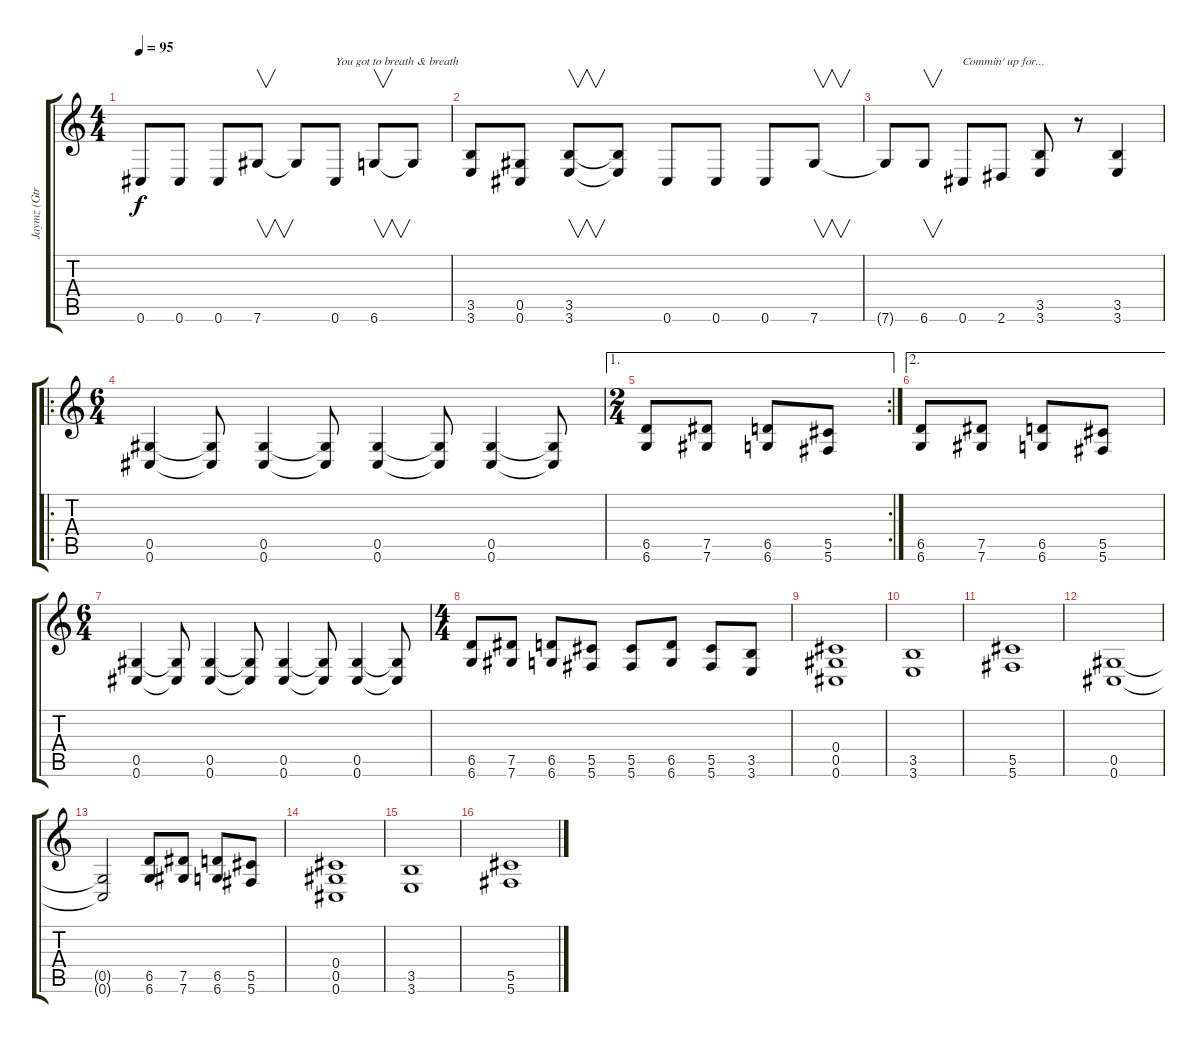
\track ("Jaymz (Gtr)" "Jaymz (Gtr") {instrument overdrivenguitar}
\staff {score tabs}
\tuning (Eb4 Bb3 Gb3 Db3 Ab2 Db2) {hide}
\ts (4 4)
\tempo 95
\clef g2
\ks c
0.6.8{dy f} 0.6.8 0.6.8 7.6.8{v} 7.6{t}.8 0.6.8{txt "You got to breath & breath"} 6.6.8{v} 6.6{t}.8 |
(3.5 3.6).8 (0.5 0.6).8 (3.5 3.6).8{v} (3.5{t} 3.6{t}).8 0.6.8 0.6.8 0.6.8 7.6.8{v} |
7.6{t}.8 6.6.8{v} 0.6.8{txt "Commin' up for..."} 2.6.8 (3.5 3.6).8 r.8 (3.5 3.6).4 |
\ro
\ts (6 4)
(0.5 0.6).4 (0.5{t} 0.6{t}).8 (0.5 0.6).4 (0.5{t} 0.6{t}).8 (0.5 0.6).4 (0.5{t} 0.6{t}).8 (0.5 0.6).4 (0.5{t} 0.6{t}).8 |
\ae 1
\rc 2
\ts (2 4)
(6.5 6.6).8 (7.5 7.6).8 (6.5 6.6).8 (5.5 5.6).8 |
\ae 2
(6.5 6.6).8 (7.5 7.6).8 (6.5 6.6).8 (5.5 5.6).8 |
\ts (6 4)
(0.5 0.6).4 (0.5{t} 0.6{t}).8 (0.5 0.6).4 (0.5{t} 0.6{t}).8 (0.5 0.6).4 (0.5{t} 0.6{t}).8 (0.5 0.6).4 (0.5{t} 0.6{t}).8 |
\ts (4 4)
(6.5 6.6).8 (7.5 7.6).8 (6.5 6.6).8 (5.5 5.6).8 (5.5 5.6).8 (6.5 6.6).8 (5.5 5.6).8 (3.5 3.6).8 |
(0.4 0.5 0.6).1 |
(3.5 3.6).1 |
(5.5 5.6).1 |
(0.5 0.6).1 |
(0.5{t} 0.6{t}).2 (6.5 6.6).8 (7.5 7.6).8 (6.5 6.6).8 (5.5 5.6).8 |
(0.4 0.5 0.6).1 |
(3.5 3.6).1 |
(5.5 5.6).1
